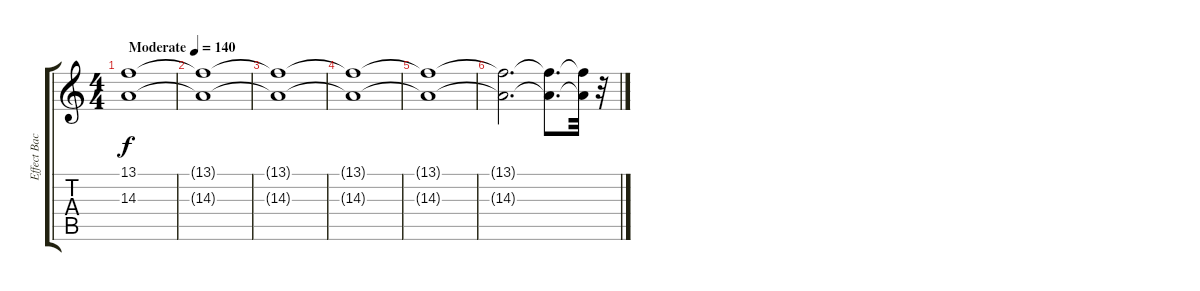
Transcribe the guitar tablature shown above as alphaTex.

\track ("Effect Background" "Effect Bac") {instrument fx6goblins}
\staff {score tabs}
\tuning (E4 B3 G3 D3 A2 E2) {hide}
\ts (4 4)
\tempo (140 "Moderate")
\clef g2
\ks c
(13.1 14.3).1{dy f instrument fx6goblins} |
(13.1{t} 14.3{t}).1 |
(13.1{t} 14.3{t}).1 |
(13.1{t} 14.3{t}).1 |
(13.1{t} 14.3{t}).1 |
(13.1{t} 14.3{t}).2{d} (13.1{t} 14.3{t}).8{d} (13.1{t} 14.3{t}).32 r.32
